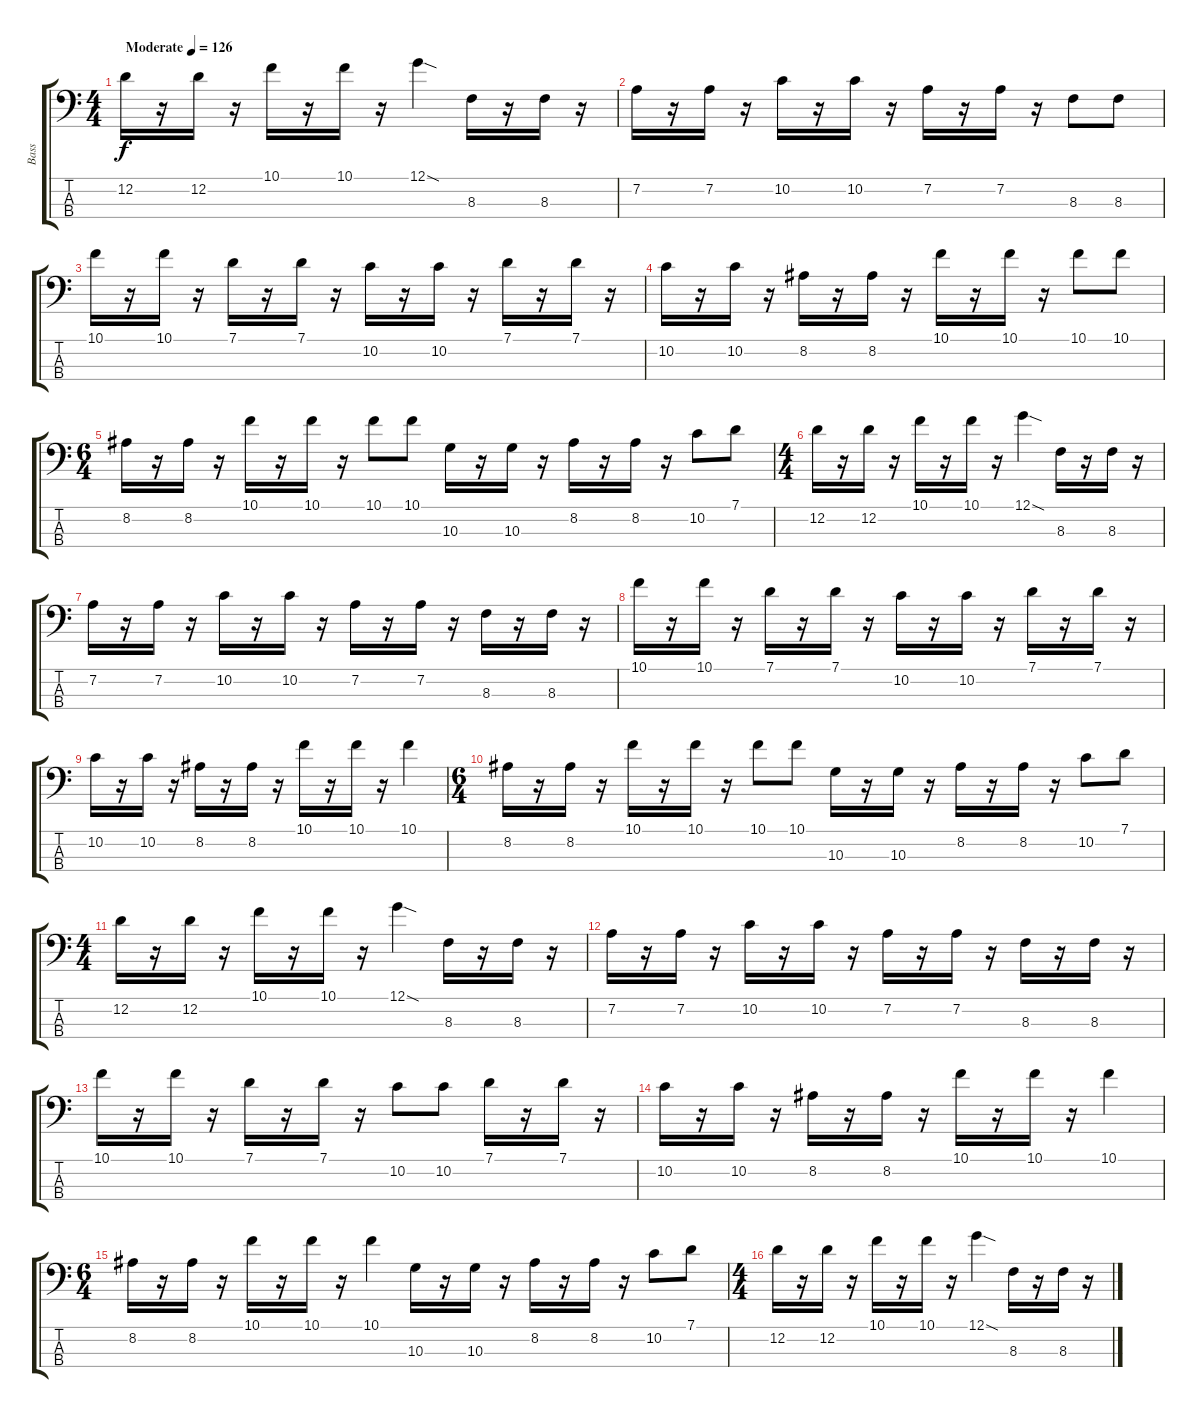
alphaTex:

\track ("Bass" "Bass") {instrument electricbasspick}
\staff {score tabs}
\tuning (G2 D2 A1 E1) {hide}
\ts (4 4)
\tempo (126 "Moderate")
\clef f4
\ks c
12.2.16{dy f instrument electricbasspick} r.16 12.2.16 r.16 10.1.16 r.16 10.1.16 r.16 12.1{sod}.4 8.3.16 r.16 8.3.16 r.16 |
7.2.16 r.16 7.2.16 r.16 10.2.16 r.16 10.2.16 r.16 7.2.16 r.16 7.2.16 r.16 8.3.8 8.3.8 |
10.1.16 r.16 10.1.16 r.16 7.1.16 r.16 7.1.16 r.16 10.2.16 r.16 10.2.16 r.16 7.1.16 r.16 7.1.16 r.16 |
10.2.16 r.16 10.2.16 r.16 8.2.16 r.16 8.2.16 r.16 10.1.16 r.16 10.1.16 r.16 10.1.8 10.1.8 |
\ts (6 4)
8.2.16 r.16 8.2.16 r.16 10.1.16 r.16 10.1.16 r.16 10.1.8 10.1.8 10.3.16 r.16 10.3.16 r.16 8.2.16 r.16 8.2.16 r.16 10.2.8 7.1.8 |
\ts (4 4)
12.2.16 r.16 12.2.16 r.16 10.1.16 r.16 10.1.16 r.16 12.1{sod}.4 8.3.16 r.16 8.3.16 r.16 |
7.2.16 r.16 7.2.16 r.16 10.2.16 r.16 10.2.16 r.16 7.2.16 r.16 7.2.16 r.16 8.3.16 r.16 8.3.16 r.16 |
10.1.16 r.16 10.1.16 r.16 7.1.16 r.16 7.1.16 r.16 10.2.16 r.16 10.2.16 r.16 7.1.16 r.16 7.1.16 r.16 |
10.2.16 r.16 10.2.16 r.16 8.2.16 r.16 8.2.16 r.16 10.1.16 r.16 10.1.16 r.16 10.1.4 |
\ts (6 4)
8.2.16 r.16 8.2.16 r.16 10.1.16 r.16 10.1.16 r.16 10.1.8 10.1.8 10.3.16 r.16 10.3.16 r.16 8.2.16 r.16 8.2.16 r.16 10.2.8 7.1.8 |
\ts (4 4)
12.2.16 r.16 12.2.16 r.16 10.1.16 r.16 10.1.16 r.16 12.1{sod}.4 8.3.16 r.16 8.3.16 r.16 |
7.2.16 r.16 7.2.16 r.16 10.2.16 r.16 10.2.16 r.16 7.2.16 r.16 7.2.16 r.16 8.3.16 r.16 8.3.16 r.16 |
10.1.16 r.16 10.1.16 r.16 7.1.16 r.16 7.1.16 r.16 10.2.8 10.2.8 7.1.16 r.16 7.1.16 r.16 |
10.2.16 r.16 10.2.16 r.16 8.2.16 r.16 8.2.16 r.16 10.1.16 r.16 10.1.16 r.16 10.1.4 |
\ts (6 4)
8.2.16 r.16 8.2.16 r.16 10.1.16 r.16 10.1.16 r.16 10.1.4 10.3.16 r.16 10.3.16 r.16 8.2.16 r.16 8.2.16 r.16 10.2.8 7.1.8 |
\ts (4 4)
12.2.16 r.16 12.2.16 r.16 10.1.16 r.16 10.1.16 r.16 12.1{sod}.4 8.3.16 r.16 8.3.16 r.16
